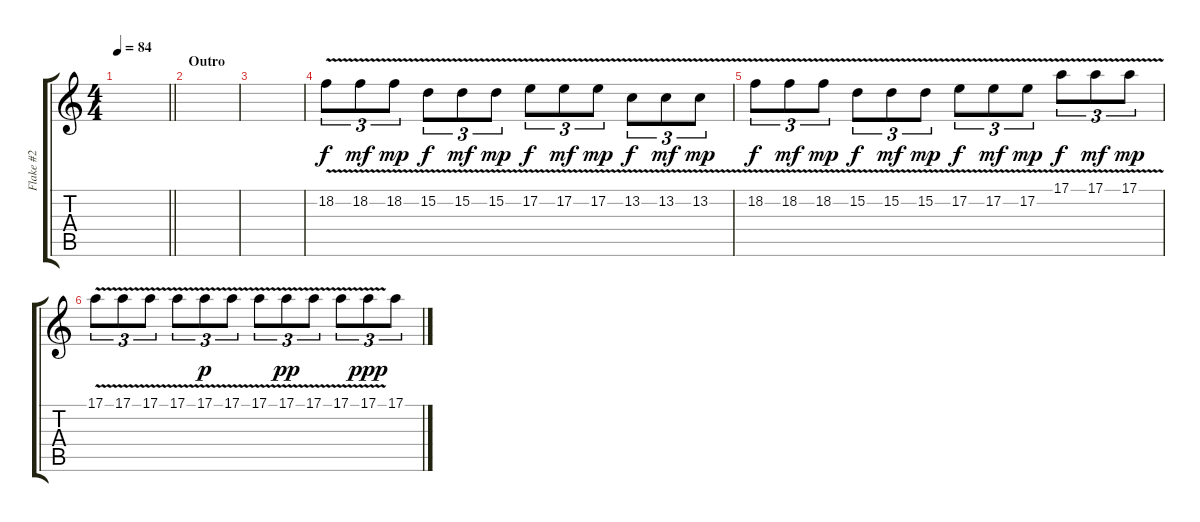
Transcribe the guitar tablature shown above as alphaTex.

\track ("Flake #2" "Flake #2") {instrument choiraahs}
\staff {score tabs}
\tuning (E4 B3 G3 D3 A2 D2) {hide}
\ts (4 4)
\tempo 84
\clef g2
\barLineRight lightlight
\ks c
|
\section ("" "Outro")
|
|
18.2{v}.8{tu (3 2) volume 8 instrument honkytonkpiano} 18.2{v}.8{tu (3 2) dy mf} 18.2{v}.8{tu (3 2) dy mp} 15.2{v}.8{tu (3 2) dy f} 15.2{v}.8{tu (3 2) dy mf} 15.2{v}.8{tu (3 2) dy mp} 17.2{v}.8{tu (3 2) dy f} 17.2{v}.8{tu (3 2) dy mf} 17.2{v}.8{tu (3 2) dy mp} 13.2{v}.8{tu (3 2) dy f} 13.2{v}.8{tu (3 2) dy mf} 13.2{v}.8{tu (3 2) dy mp} |
18.2{v}.8{tu (3 2) dy f} 18.2{v}.8{tu (3 2) dy mf} 18.2{v}.8{tu (3 2) dy mp} 15.2{v}.8{tu (3 2) dy f} 15.2{v}.8{tu (3 2) dy mf} 15.2{v}.8{tu (3 2) dy mp} 17.2{v}.8{tu (3 2) dy f} 17.2{v}.8{tu (3 2) dy mf} 17.2{v}.8{tu (3 2) dy mp} 17.1{v}.8{tu (3 2) dy f} 17.1{v}.8{tu (3 2) dy mf} 17.1{v}.8{tu (3 2) dy mp} |
17.1{v}.8{tu (3 2)} 17.1{v}.8{tu (3 2)} 17.1{v}.8{tu (3 2)} 17.1{v}.8{tu (3 2)} 17.1{v}.8{tu (3 2) dy p} 17.1{v}.8{tu (3 2)} 17.1{v}.8{tu (3 2)} 17.1{v}.8{tu (3 2) dy pp} 17.1{v}.8{tu (3 2)} 17.1{v}.8{tu (3 2)} 17.1{v}.8{tu (3 2) dy ppp} 17.1.8{tu (3 2)}
